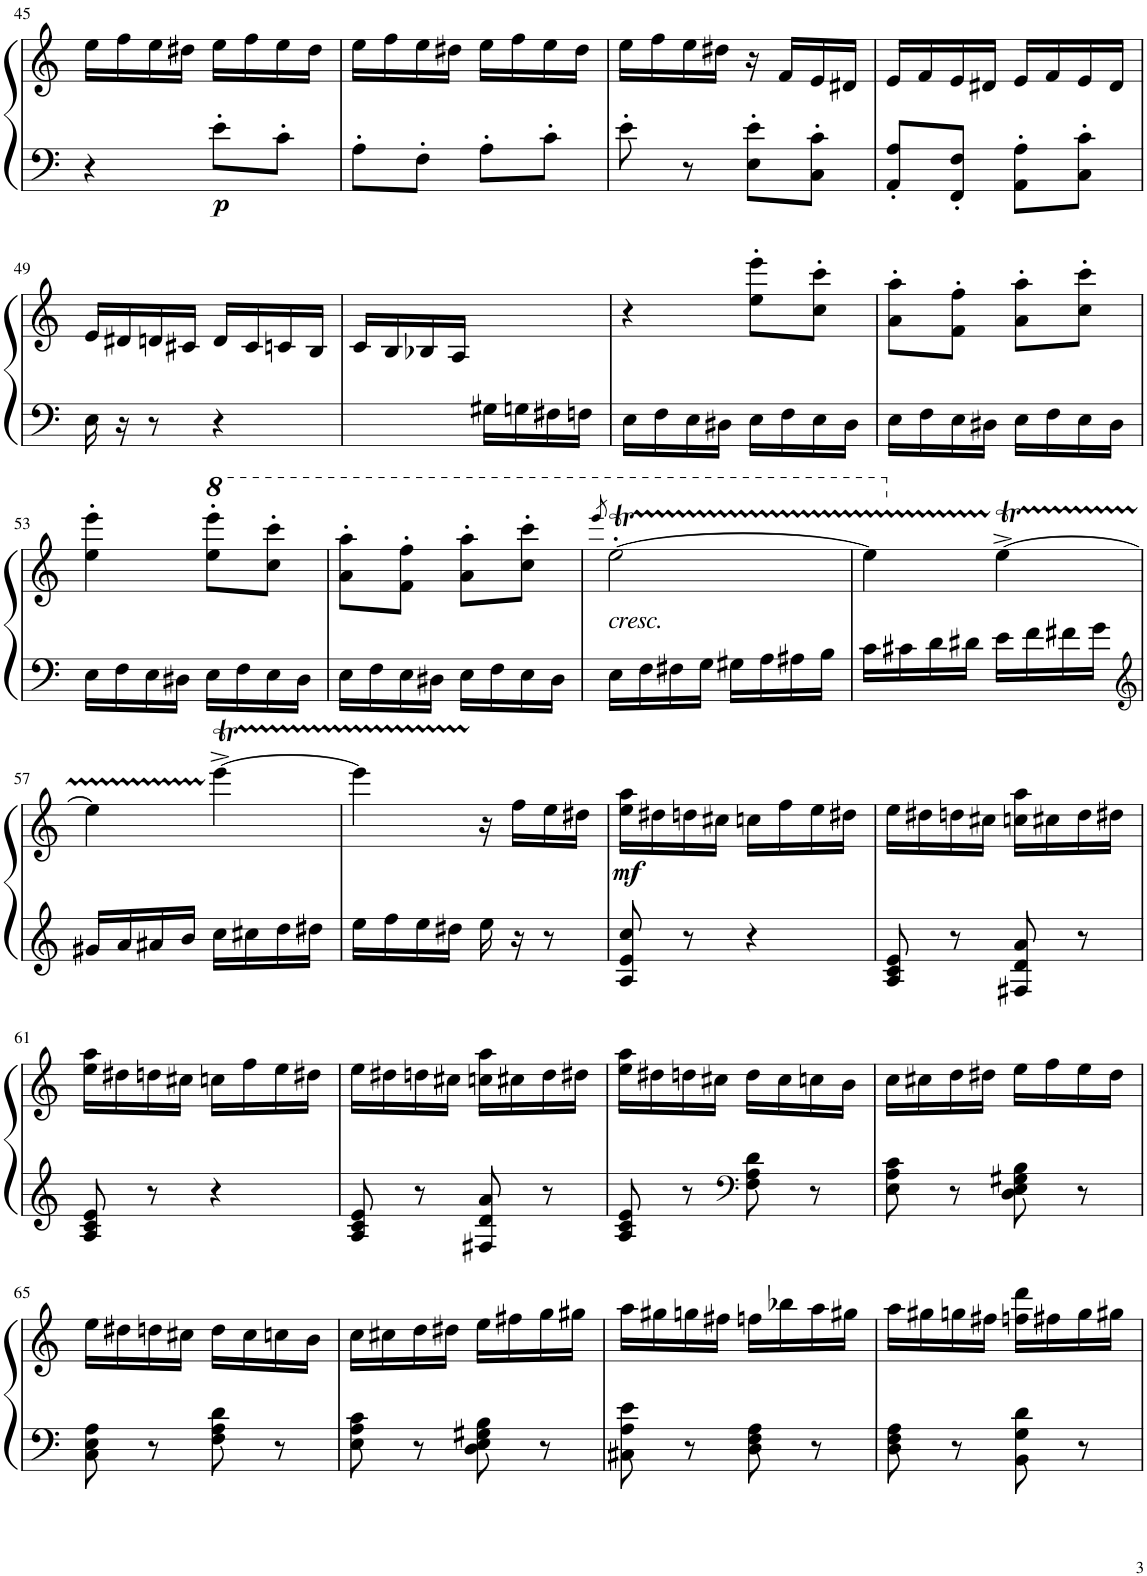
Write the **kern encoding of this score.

**kern	**kern	**dynam
*part1	*part1	*part1
*staff2	*staff1	*staff1/2
*I"Piano	*	*
*I'Pno.	*	*
!!LO:PB:g=z
*clefF4	*clefG2	*
*k[]	*k[]	*
*M2/4	*M2/4	*
=45	=45	=45
4r	16ee\LL	.
.	16ff\	.
.	16ee\	.
.	16dd#X\JJ	.
!	!	!LO:DY:b=2
8e'\L	16ee\LL	p
.	16ff\	.
8c'\J	16ee\	.
.	16dd#\JJ	.
=46	=46	=46
8A'\L	16ee\LL	.
.	16ff\	.
8F'\J	16ee\	.
.	16dd#X\JJ	.
8A'\L	16ee\LL	.
.	16ff\	.
8c'\J	16ee\	.
.	16dd#\JJ	.
=47	=47	=47
8e'\	16ee\LL	.
.	16ff\	.
8r	16ee\	.
.	16dd#X\JJ	.
8E\' 8e\'L	16r	.
.	16f/LL	.
8C\' 8c\'J	16e/	.
.	16d#X/JJ	.
=48	=48	=48
8AA/' 8A/'L	16e/LL	.
.	16f/	.
8FF/' 8F/'J	16e/	.
.	16d#X/JJ	.
8AA\' 8A\'L	16e/LL	.
.	16f/	.
8C\' 8c\'J	16e/	.
.	16d#/JJ	.
!!LO:LB:g=z
=49	=49	=49
16E\	16e/LL	.
16r	16d#X/	.
8r	16dn/	.
.	16c#X/JJ	.
4r	16d/LL	.
.	16c#/	.
.	16cn/	.
.	16B/JJ	.
=50	=50	=50
4ryy	16c/LL	.
.	16B/	.
.	16B-X/	.
.	16A/JJ	.
16G#X\LL	4ryy	.
16Gn\	.	.
16F#X\	.	.
16Fn\JJ	.	.
=51	=51	=51
16E\LL	4r	.
16F\	.	.
16E\	.	.
16D#X\JJ	.	.
16E\LL	8ee\' 8eee\'L	.
16F\	.	.
16E\	8cc\' 8ccc\'J	.
16D#\JJ	.	.
=52	=52	=52
16E\LL	8a\' 8aa\'L	.
16F\	.	.
16E\	8f\' 8ff\'J	.
16D#X\JJ	.	.
16E\LL	8a\' 8aa\'L	.
16F\	.	.
16E\	8cc\' 8ccc\'J	.
16D#\JJ	.	.
!!LO:LB:g=z
=53	=53	=53
16E\LL	4ee\' 4eee\'	.
16F\	.	.
16E\	.	.
16D#X\JJ	.	.
*	*8va	*
16E\LL	8eee\' 8eeee\'L	.
16F\	.	.
16E\	8ccc\' 8cccc\'J	.
16D#\JJ	.	.
=54	=54	=54
16E\LL	8aa\' 8aaa\'L	.
16F\	.	.
16E\	8ff\' 8fff\'J	.
16D#X\JJ	.	.
16E\LL	8aa\' 8aaa\'L	.
16F\	.	.
16E\	8ccc\' 8cccc\'J	.
16D#\JJ	.	.
=55	=55	=55
.	8qeeee/	.
!	!LO:TX:b:i:t=cresc.	!
16E\LL	[2eeet'\	.
16F\	.	.
16F#X\	.	.
16G\JJ	.	.
16G#X\LL	.	.
16A\	.	.
16A#X\	.	.
16B\JJ	.	.
=56	=56	=56
16c\LL	4eeeTTT\]	.
16c#X\	.	.
16d\	.	.
16d#X\JJ	.	.
*	*X8va	*
16e\LL	[4eet^\	.
16f\	.	.
16f#X\	.	.
16g\JJ	.	.
!!LO:LB:g=z
=57	=57	=57
*clefG2	*	*
16g#X/LL	4eeTTT\]	.
16a/	.	.
16a#X/	.	.
16b/JJ	.	.
16cc\LL	[4eeet^\	.
16cc#X\	.	.
16dd\	.	.
16dd#X\JJ	.	.
=58	=58	=58
16ee\LL	4eeeTTT\]	.
16ff\	.	.
16ee\	.	.
16dd#X\JJ	.	.
16ee\	16r	.
16r	16ff\LL	.
8r	16ee\	.
.	16dd#X\JJ	.
=59	=59	=59
!	!	!LO:DY:b
8A/ 8e/ 8cc/	16ee\ 16aa\LL	mf
.	16dd#X\	.
8r	16ddn\	.
.	16cc#X\JJ	.
4r	16ccn\LL	.
.	16ff\	.
.	16ee\	.
.	16dd#X\JJ	.
=60	=60	=60
8A/ 8c/ 8e/	16ee\LL	.
.	16dd#X\	.
8r	16ddn\	.
.	16cc#X\JJ	.
8F#X/ 8d/ 8a/	16ccn\ 16aa\LL	.
.	16cc#X\	.
8r	16dd\	.
.	16dd#X\JJ	.
!!LO:LB:g=z
=61	=61	=61
8A/ 8c/ 8e/	16ee\ 16aa\LL	.
.	16dd#X\	.
8r	16ddn\	.
.	16cc#X\JJ	.
4r	16ccn\LL	.
.	16ff\	.
.	16ee\	.
.	16dd#X\JJ	.
=62	=62	=62
8A/ 8c/ 8e/	16ee\LL	.
.	16dd#X\	.
8r	16ddn\	.
.	16cc#X\JJ	.
8F#X/ 8d/ 8a/	16ccn\ 16aa\LL	.
.	16cc#X\	.
8r	16dd\	.
.	16dd#X\JJ	.
=63	=63	=63
8A/ 8c/ 8e/	16ee\ 16aa\LL	.
.	16dd#X\	.
8r	16ddn\	.
.	16cc#X\JJ	.
*clefF4	*	*
8F\ 8A\ 8d\	16dd\LL	.
.	16cc#\	.
8r	16ccn\	.
.	16b\JJ	.
=64	=64	=64
8E\ 8A\ 8c\	16cc\LL	.
.	16cc#X\	.
8r	16dd\	.
.	16dd#X\JJ	.
8D\ 8E\ 8G#X\ 8B\	16ee\LL	.
.	16ff\	.
8r	16ee\	.
.	16dd#\JJ	.
!!LO:LB:g=z
=65	=65	=65
8C\ 8E\ 8A\	16ee\LL	.
.	16dd#X\	.
8r	16ddn\	.
.	16cc#X\JJ	.
8F\ 8A\ 8d\	16dd\LL	.
.	16cc#\	.
8r	16ccn\	.
.	16b\JJ	.
=66	=66	=66
8E\ 8A\ 8c\	16cc\LL	.
.	16cc#X\	.
8r	16dd\	.
.	16dd#X\JJ	.
8D\ 8E\ 8G#X\ 8B\	16ee\LL	.
.	16ff#X\	.
8r	16gg\	.
.	16gg#X\JJ	.
=67	=67	=67
8C#X\ 8A\ 8e\	16aa\LL	.
.	16gg#X\	.
8r	16ggn\	.
.	16ff#X\JJ	.
8D\ 8F\ 8A\	16ffn\LL	.
.	16bb-X\	.
8r	16aa\	.
.	16gg#X\JJ	.
=68	=68	=68
8D\ 8F\ 8A\	16aa\LL	.
.	16gg#X\	.
8r	16ggn\	.
.	16ff#X\JJ	.
8BB\ 8G\ 8d\	16ffn\ 16ddd\LL	.
.	16ff#X\	.
8r	16gg\	.
.	16gg#X\JJ	.
=	=	=
*-	*-	*-
